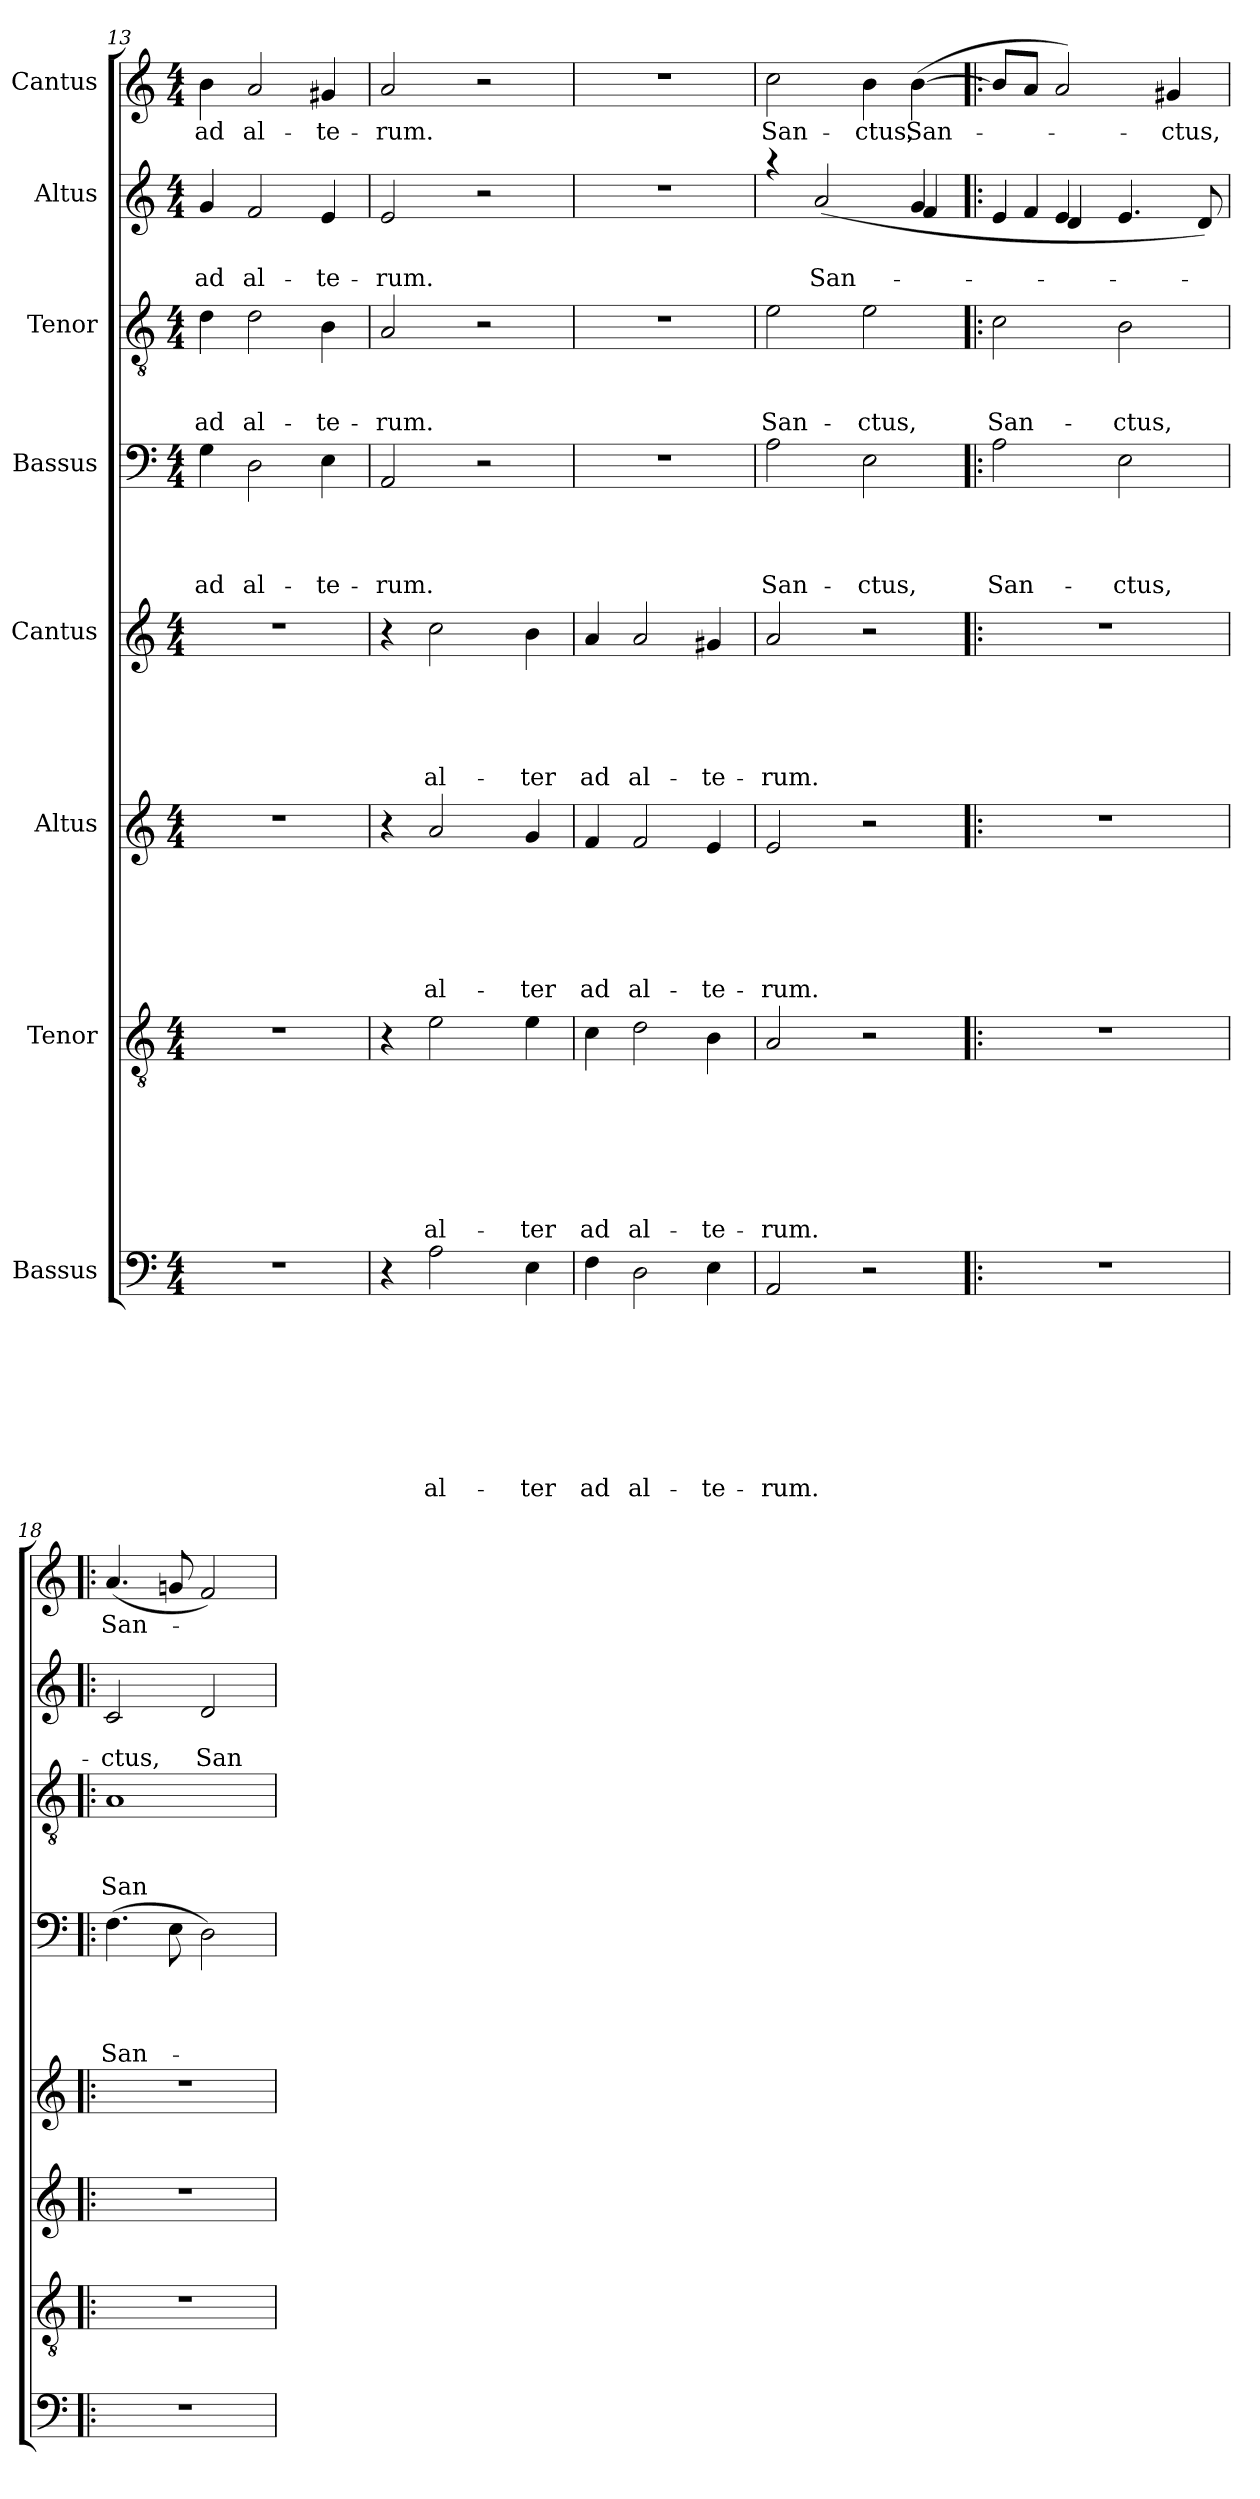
**kern	**text	**text	**text	**text	**text	**text	**text	**text	**kern	**text	**text	**text	**text	**text	**text	**text	**kern	**text	**text	**text	**text	**text	**text	**kern	**text	**text	**text	**text	**text	**kern	**text	**text	**text	**text	**kern	**text	**text	**text	**kern	**text	**text	**kern	**text
*part8	*part8	*part8	*part8	*part8	*part8	*part8	*part8	*part8	*part7	*part7	*part7	*part7	*part7	*part7	*part7	*part7	*part6	*part6	*part6	*part6	*part6	*part6	*part6	*part5	*part5	*part5	*part5	*part5	*part5	*part4	*part4	*part4	*part4	*part4	*part3	*part3	*part3	*part3	*part2	*part2	*part2	*part1	*part1
*staff8	*staff8	*staff8	*staff8	*staff8	*staff8	*staff8	*staff8	*staff8	*staff7	*staff7	*staff7	*staff7	*staff7	*staff7	*staff7	*staff7	*staff6	*staff6	*staff6	*staff6	*staff6	*staff6	*staff6	*staff5	*staff5	*staff5	*staff5	*staff5	*staff5	*staff4	*staff4	*staff4	*staff4	*staff4	*staff3	*staff3	*staff3	*staff3	*staff2	*staff2	*staff2	*staff1	*staff1
*I"Bassus	*	*	*	*	*	*	*	*	*I"Tenor	*	*	*	*	*	*	*	*I"Altus	*	*	*	*	*	*	*I"Cantus	*	*	*	*	*	*I"Bassus	*	*	*	*	*I"Tenor	*	*	*	*I"Altus	*	*	*I"Cantus	*
*clefF4	*	*	*	*	*	*	*	*	*clefGv2	*	*	*	*	*	*	*	*clefG2	*	*	*	*	*	*	*clefG2	*	*	*	*	*	*clefF4	*	*	*	*	*clefGv2	*	*	*	*clefG2	*	*	*clefG2	*
*k[]	*	*	*	*	*	*	*	*	*k[]	*	*	*	*	*	*	*	*k[]	*	*	*	*	*	*	*k[]	*	*	*	*	*	*k[]	*	*	*	*	*k[]	*	*	*	*k[]	*	*	*k[]	*
*C:	*	*	*	*	*	*	*	*	*C:	*	*	*	*	*	*	*	*C:	*	*	*	*	*	*	*C:	*	*	*	*	*	*C:	*	*	*	*	*C:	*	*	*	*C:	*	*	*C:	*
*M4/4	*	*	*	*	*	*	*	*	*M4/4	*	*	*	*	*	*	*	*M4/4	*	*	*	*	*	*	*M4/4	*	*	*	*	*	*M4/4	*	*	*	*	*M4/4	*	*	*	*M4/4	*	*	*M4/4	*
=13	=13	=13	=13	=13	=13	=13	=13	=13	=13	=13	=13	=13	=13	=13	=13	=13	=13	=13	=13	=13	=13	=13	=13	=13	=13	=13	=13	=13	=13	=13	=13	=13	=13	=13	=13	=13	=13	=13	=13	=13	=13	=13	=13
!	!	!	!	!	!	!	!	!	!	!	!	!	!	!	!	!	!	!	!	!	!	!	!	!	!	!	!	!	!	!	!	!	!	!LO:LY:b	!	!	!	!LO:LY:b	!	!	!LO:LY:b	!	!LO:LY:b
1r	.	.	.	.	.	.	.	.	1r	.	.	.	.	.	.	.	1r	.	.	.	.	.	.	1r	.	.	.	.	.	4G\	.	.	.	ad	4d\	.	.	ad	4g/	.	ad	4b\	ad
!	!	!	!	!	!	!	!	!	!	!	!	!	!	!	!	!	!	!	!	!	!	!	!	!	!	!	!	!	!	!	!	!	!	!LO:LY:b	!	!	!	!LO:LY:b	!	!	!LO:LY:b	!	!LO:LY:b
.	.	.	.	.	.	.	.	.	.	.	.	.	.	.	.	.	.	.	.	.	.	.	.	.	.	.	.	.	.	2D\	.	.	.	al-	2d\	.	.	al-	2f/	.	al-	2a/	al-
!	!	!	!	!	!	!	!	!	!	!	!	!	!	!	!	!	!	!	!	!	!	!	!	!	!	!	!	!	!	!	!	!	!	!LO:LY:b	!	!	!	!LO:LY:b	!	!	!LO:LY:b	!	!LO:LY:b
.	.	.	.	.	.	.	.	.	.	.	.	.	.	.	.	.	.	.	.	.	.	.	.	.	.	.	.	.	.	4E\	.	.	.	-te-	4B\	.	.	-te-	4e/	.	-te-	4g#X/	-te-
=14	=14	=14	=14	=14	=14	=14	=14	=14	=14	=14	=14	=14	=14	=14	=14	=14	=14	=14	=14	=14	=14	=14	=14	=14	=14	=14	=14	=14	=14	=14	=14	=14	=14	=14	=14	=14	=14	=14	=14	=14	=14	=14	=14
!	!	!	!	!	!	!	!	!	!	!	!	!	!	!	!	!	!	!	!	!	!	!	!	!	!	!	!	!	!	!	!	!	!	!LO:LY:b	!	!	!	!LO:LY:b	!	!	!LO:LY:b	!	!LO:LY:b
4r	.	.	.	.	.	.	.	.	4r	.	.	.	.	.	.	.	4r	.	.	.	.	.	.	4r	.	.	.	.	.	2AA/	.	.	.	-rum.	2A/	.	.	-rum.	2e/	.	-rum.	2a/	-rum.
!	!	!	!	!	!	!	!	!LO:LY:b	!	!	!	!	!	!	!	!LO:LY:b	!	!	!	!	!	!	!LO:LY:b	!	!	!	!	!	!LO:LY:b	!	!	!	!	!	!	!	!	!	!	!	!	!	!
2A\	.	.	.	.	.	.	.	al-	2e\	.	.	.	.	.	.	al-	2a/	.	.	.	.	.	al-	2cc\	.	.	.	.	al-	.	.	.	.	.	.	.	.	.	.	.	.	.	.
.	.	.	.	.	.	.	.	.	.	.	.	.	.	.	.	.	.	.	.	.	.	.	.	.	.	.	.	.	.	2r	.	.	.	.	2r	.	.	.	2r	.	.	2r	.
!	!	!	!	!	!	!	!	!LO:LY:b	!	!	!	!	!	!	!	!LO:LY:b	!	!	!	!	!	!	!LO:LY:b	!	!	!	!	!	!LO:LY:b	!	!	!	!	!	!	!	!	!	!	!	!	!	!
4E\	.	.	.	.	.	.	.	-ter	4e\	.	.	.	.	.	.	-ter	4g/	.	.	.	.	.	-ter	4b\	.	.	.	.	-ter	.	.	.	.	.	.	.	.	.	.	.	.	.	.
!!LO:LB:g=z
=15	=15	=15	=15	=15	=15	=15	=15	=15	=15	=15	=15	=15	=15	=15	=15	=15	=15	=15	=15	=15	=15	=15	=15	=15	=15	=15	=15	=15	=15	=15	=15	=15	=15	=15	=15	=15	=15	=15	=15	=15	=15	=15	=15
!	!	!	!	!	!	!	!	!LO:LY:b	!	!	!	!	!	!	!	!LO:LY:b	!	!	!	!	!	!	!LO:LY:b	!	!	!	!	!	!LO:LY:b	!	!	!	!	!	!	!	!	!	!	!	!	!	!
4F\	.	.	.	.	.	.	.	ad	4c\	.	.	.	.	.	.	ad	4f/	.	.	.	.	.	ad	4a/	.	.	.	.	ad	1r	.	.	.	.	1r	.	.	.	1r	.	.	1r	.
!	!	!	!	!	!	!	!	!LO:LY:b	!	!	!	!	!	!	!	!LO:LY:b	!	!	!	!	!	!	!LO:LY:b	!	!	!	!	!	!LO:LY:b	!	!	!	!	!	!	!	!	!	!	!	!	!	!
2D\	.	.	.	.	.	.	.	al-	2d\	.	.	.	.	.	.	al-	2f/	.	.	.	.	.	al-	2a/	.	.	.	.	al-	.	.	.	.	.	.	.	.	.	.	.	.	.	.
!	!	!	!	!	!	!	!	!LO:LY:b	!	!	!	!	!	!	!	!LO:LY:b	!	!	!	!	!	!	!LO:LY:b	!	!	!	!	!	!LO:LY:b	!	!	!	!	!	!	!	!	!	!	!	!	!	!
4E\	.	.	.	.	.	.	.	-te-	4B\	.	.	.	.	.	.	-te-	4e/	.	.	.	.	.	-te-	4g#X/	.	.	.	.	-te-	.	.	.	.	.	.	.	.	.	.	.	.	.	.
=16	=16	=16	=16	=16	=16	=16	=16	=16	=16	=16	=16	=16	=16	=16	=16	=16	=16	=16	=16	=16	=16	=16	=16	=16	=16	=16	=16	=16	=16	=16	=16	=16	=16	=16	=16	=16	=16	=16	=16	=16	=16	=16	=16
!	!	!	!	!	!	!	!	!LO:LY:b	!	!	!	!	!	!	!	!LO:LY:b	!	!	!	!	!	!	!LO:LY:b	!	!	!	!	!	!LO:LY:b	!	!	!	!	!LO:LY:b	!	!	!	!LO:LY:b	!	!	!	!	!LO:LY:b
*	*	*	*	*	*	*	*	*	*	*	*	*	*	*	*	*	*	*	*	*	*	*	*	*	*	*	*	*	*	*	*	*	*	*	*	*	*	*	*^	*	*	*	*
2AA/	.	.	.	.	.	.	.	-rum.	2A/	.	.	.	.	.	.	-rum.	2e/	.	.	.	.	.	-rum.	2a/	.	.	.	.	-rum.	2A\	.	.	.	San-	2e\	.	.	San-	4raa	2.ryy	.	.	2cc\	San-
!	!	!	!	!	!	!	!	!	!	!	!	!	!	!	!	!	!	!	!	!	!	!	!	!	!	!	!	!	!	!	!	!	!	!	!	!	!	!	!	!	!	!LO:LY:b	!	!
.	.	.	.	.	.	.	.	.	.	.	.	.	.	.	.	.	.	.	.	.	.	.	.	.	.	.	.	.	.	.	.	.	.	.	.	.	.	.	(<2a/	.	.	San-	.	.
!	!	!	!	!	!	!	!	!	!	!	!	!	!	!	!	!	!	!	!	!	!	!	!	!	!	!	!	!	!	!	!	!	!	!LO:LY:b	!	!	!	!LO:LY:b	!	!	!	!	!	!LO:LY:b
2r	.	.	.	.	.	.	.	.	2r	.	.	.	.	.	.	.	2r	.	.	.	.	.	.	2r	.	.	.	.	.	2E\	.	.	.	-ctus,	2e\	.	.	-ctus,	.	.	.	.	4b\	-ctus,
!	!	!	!	!	!	!	!	!	!	!	!	!	!	!	!	!	!	!	!	!	!	!	!	!	!	!	!	!	!	!	!	!	!	!	!	!	!	!	!	!	!	!	!	!LO:LY:b
.	.	.	.	.	.	.	.	.	.	.	.	.	.	.	.	.	.	.	.	.	.	.	.	.	.	.	.	.	.	.	.	.	.	.	.	.	.	.	4g/	4f/	.	.	(>[>4b\	San-
=17!:	=17!:	=17!:	=17!:	=17!:	=17!:	=17!:	=17!:	=17!:	=17!:	=17!:	=17!:	=17!:	=17!:	=17!:	=17!:	=17!:	=17!:	=17!:	=17!:	=17!:	=17!:	=17!:	=17!:	=17!:	=17!:	=17!:	=17!:	=17!:	=17!:	=17!:	=17!:	=17!:	=17!:	=17!:	=17!:	=17!:	=17!:	=17!:	=17!:	=17!:	=17!:	=17!:	=17!:	=17!:
!	!	!	!	!	!	!	!	!	!	!	!	!	!	!	!	!	!	!	!	!	!	!	!	!	!	!	!	!	!	!	!	!	!	!LO:LY:b	!	!	!	!LO:LY:b	!	!	!	!	!	!
*	*	*	*	*	*	*	*	*	*	*	*	*	*	*	*	*	*	*	*	*	*	*	*	*	*	*	*	*	*	*	*	*	*	*	*	*	*	*	*	*^	*	*	*	*
1r	.	.	.	.	.	.	.	.	1r	.	.	.	.	.	.	.	1r	.	.	.	.	.	.	1r	.	.	.	.	.	2A\	.	.	.	San-	2c\	.	.	San-	4e/	8ryy	4ryy	.	.	8b/L]	.
.	.	.	.	.	.	.	.	.	.	.	.	.	.	.	.	.	.	.	.	.	.	.	.	.	.	.	.	.	.	.	.	.	.	.	.	.	.	.	.	4f/	.	.	.	8a/J	.
.	.	.	.	.	.	.	.	.	.	.	.	.	.	.	.	.	.	.	.	.	.	.	.	.	.	.	.	.	.	.	.	.	.	.	.	.	.	.	4e/	.	4d/	.	.	2a/)	.
.	.	.	.	.	.	.	.	.	.	.	.	.	.	.	.	.	.	.	.	.	.	.	.	.	.	.	.	.	.	.	.	.	.	.	.	.	.	.	.	2ryy	.	.	.	.	.
!	!	!	!	!	!	!	!	!	!	!	!	!	!	!	!	!	!	!	!	!	!	!	!	!	!	!	!	!	!	!	!	!	!	!LO:LY:b	!	!	!	!LO:LY:b	!	!	!	!	!	!	!
.	.	.	.	.	.	.	.	.	.	.	.	.	.	.	.	.	.	.	.	.	.	.	.	.	.	.	.	.	.	2E\	.	.	.	-ctus,	2B\	.	.	-ctus,	2ryy	.	4.e/	.	.	.	.
!	!	!	!	!	!	!	!	!	!	!	!	!	!	!	!	!	!	!	!	!	!	!	!	!	!	!	!	!	!	!	!	!	!	!	!	!	!	!	!	!	!	!	!	!	!LO:LY:b
.	.	.	.	.	.	.	.	.	.	.	.	.	.	.	.	.	.	.	.	.	.	.	.	.	.	.	.	.	.	.	.	.	.	.	.	.	.	.	.	.	.	.	.	4g#X/	-ctus,
.	.	.	.	.	.	.	.	.	.	.	.	.	.	.	.	.	.	.	.	.	.	.	.	.	.	.	.	.	.	.	.	.	.	.	.	.	.	.	.	8ryy	8d/)	.	.	.	.
=18	=18	=18	=18	=18	=18	=18	=18	=18	=18	=18	=18	=18	=18	=18	=18	=18	=18	=18	=18	=18	=18	=18	=18	=18	=18	=18	=18	=18	=18	=18	=18	=18	=18	=18	=18	=18	=18	=18	=18	=18	=18	=18	=18	=18	=18
!	!	!	!	!	!	!	!	!	!	!	!	!	!	!	!	!	!	!	!	!	!	!	!	!	!	!	!	!	!	!	!	!	!	!LO:LY:b	!	!	!	!LO:LY:b	!	!	!	!	!LO:LY:b	!	!LO:LY:b
*	*	*	*	*	*	*	*	*	*	*	*	*	*	*	*	*	*	*	*	*	*	*	*	*	*	*	*	*	*	*	*	*	*	*	*	*	*	*	*v	*v	*v	*	*	*	*
1r	.	.	.	.	.	.	.	.	1r	.	.	.	.	.	.	.	1r	.	.	.	.	.	.	1r	.	.	.	.	.	(>4.F\	.	.	.	San-	1A	.	.	San-	2c/	.	-ctus,	(<4.a/	San-
.	.	.	.	.	.	.	.	.	.	.	.	.	.	.	.	.	.	.	.	.	.	.	.	.	.	.	.	.	.	8E\	.	.	.	.	.	.	.	.	.	.	.	8gn/	.
!	!	!	!	!	!	!	!	!	!	!	!	!	!	!	!	!	!	!	!	!	!	!	!	!	!	!	!	!	!	!	!	!	!	!	!	!	!	!	!	!	!LO:LY:b	!	!
.	.	.	.	.	.	.	.	.	.	.	.	.	.	.	.	.	.	.	.	.	.	.	.	.	.	.	.	.	.	2D\)	.	.	.	.	.	.	.	.	2d/	.	San-	2f/)	.
=	=	=	=	=	=	=	=	=	=	=	=	=	=	=	=	=	=	=	=	=	=	=	=	=	=	=	=	=	=	=	=	=	=	=	=	=	=	=	=	=	=	=	=
*-	*-	*-	*-	*-	*-	*-	*-	*-	*-	*-	*-	*-	*-	*-	*-	*-	*-	*-	*-	*-	*-	*-	*-	*-	*-	*-	*-	*-	*-	*-	*-	*-	*-	*-	*-	*-	*-	*-	*-	*-	*-	*-	*-
